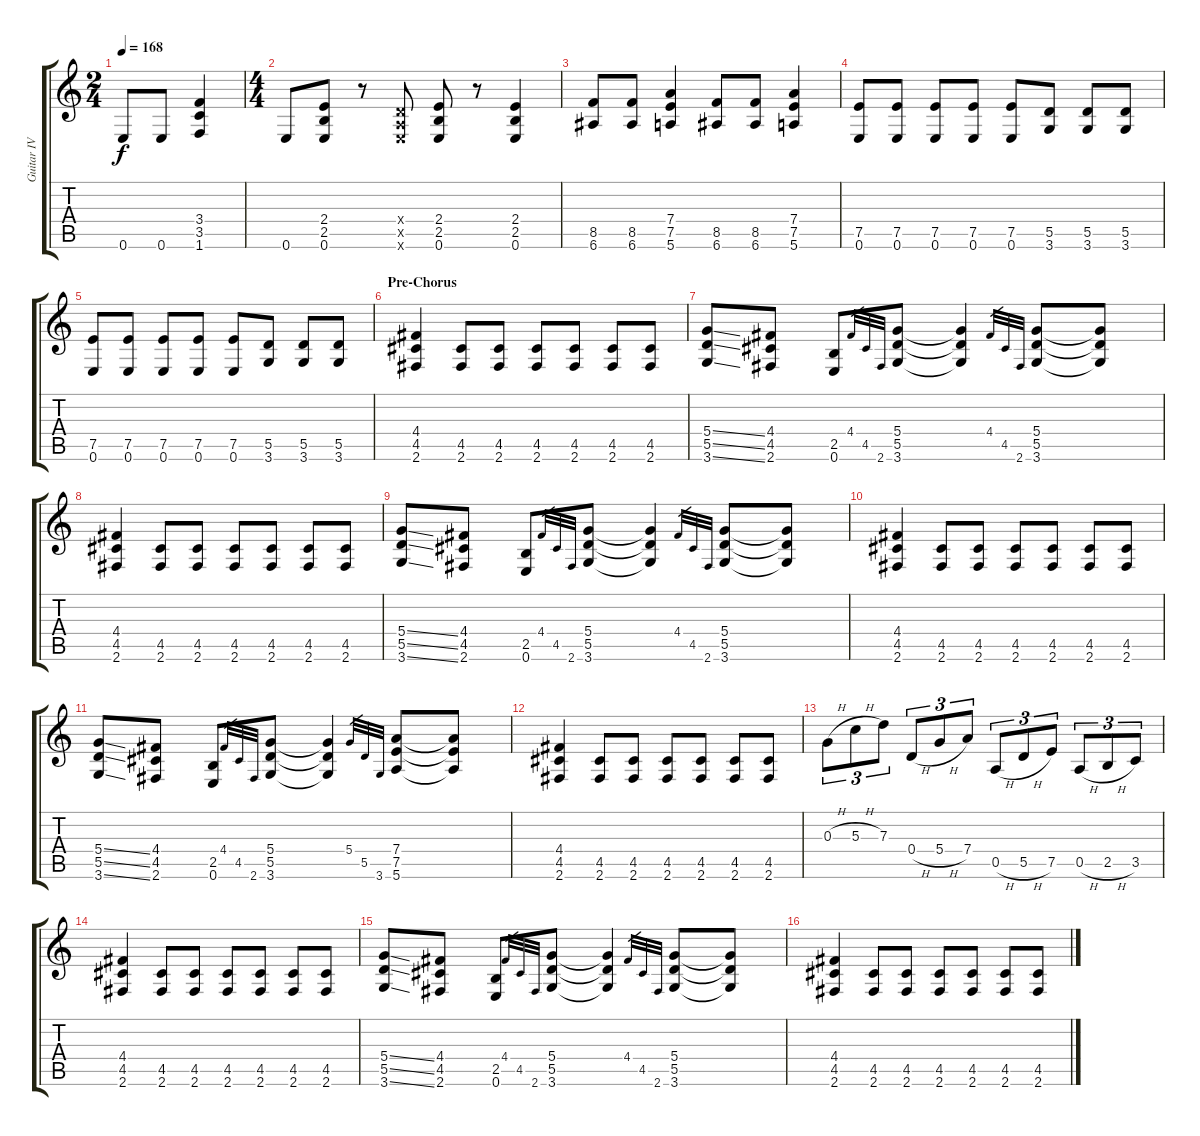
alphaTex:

\track ("Guitar IV Over/Dist" "Guitar IV ") {instrument distortionguitar}
\staff {score tabs}
\tuning (E4 B3 G3 D3 A2 E2) {hide}
\ts (2 4)
\tempo 168
\clef g2
\ks c
0.6.8{dy f} 0.6.8 (3.4 3.5 1.6).4 |
\ts (4 4)
0.6.8 (2.4 2.5 0.6).8 r.8 (0.4{x} 0.5{x} 0.6{x}).8 (2.4 2.5 0.6).8 r.8 (2.4 2.5 0.6).4 |
(8.5 6.6).8 (8.5 6.6).8 (7.4 7.5 5.6).4 (8.5 6.6).8 (8.5 6.6).8 (7.4 7.5 5.6).4 |
(7.5 0.6).8 (7.5 0.6).8 (7.5 0.6).8 (7.5 0.6).8 (7.5 0.6).8 (5.5 3.6).8 (5.5 3.6).8 (5.5 3.6).8 |
(7.5 0.6).8 (7.5 0.6).8 (7.5 0.6).8 (7.5 0.6).8 (7.5 0.6).8 (5.5 3.6).8 (5.5 3.6).8 (5.5 3.6).8 |
\section ("" "Pre-Chorus")
(4.4 4.5 2.6).4 (4.5 2.6).8 (4.5 2.6).8 (4.5 2.6).8 (4.5 2.6).8 (4.5 2.6).8 (4.5 2.6).8 |
(5.4{ss} 5.5{ss} 3.6{ss}).8 (4.4 4.5 2.6).8 (2.5 0.6).8 4.4.32{gr} 4.5.32{gr} 2.6.32{gr} (5.4 5.5 3.6).8 (5.4{t} 5.5{t} 3.6{t}).4 4.4.32{gr} 4.5.32{gr} 2.6.32{gr} (5.4 5.5 3.6).8 (5.4{t} 5.5{t} 3.6{t}).8 |
(4.4 4.5 2.6).4 (4.5 2.6).8 (4.5 2.6).8 (4.5 2.6).8 (4.5 2.6).8 (4.5 2.6).8 (4.5 2.6).8 |
(5.4{ss} 5.5{ss} 3.6{ss}).8 (4.4 4.5 2.6).8 (2.5 0.6).8 4.4.32{gr} 4.5.32{gr} 2.6.32{gr} (5.4 5.5 3.6).8 (5.4{t} 5.5{t} 3.6{t}).4 4.4.32{gr} 4.5.32{gr} 2.6.32{gr} (5.4 5.5 3.6).8 (5.4{t} 5.5{t} 3.6{t}).8 |
(4.4 4.5 2.6).4 (4.5 2.6).8 (4.5 2.6).8 (4.5 2.6).8 (4.5 2.6).8 (4.5 2.6).8 (4.5 2.6).8 |
(5.4{ss} 5.5{ss} 3.6{ss}).8 (4.4 4.5 2.6).8 (2.5 0.6).8 4.4.32{gr} 4.5.32{gr} 2.6.32{gr} (5.4 5.5 3.6).8 (5.4{t} 5.5{t} 3.6{t}).4 5.4.32{gr} 5.5.32{gr} 3.6.32{gr} (7.4 7.5 5.6).8 (7.4{t} 7.5{t} 5.6{t}).8 |
(4.4 4.5 2.6).4 (4.5 2.6).8 (4.5 2.6).8 (4.5 2.6).8 (4.5 2.6).8 (4.5 2.6).8 (4.5 2.6).8 |
0.3{h}.8{tu (3 2)} 5.3{h}.8{tu (3 2)} 7.3.8{tu (3 2)} 0.4{h}.8{tu (3 2)} 5.4{h}.8{tu (3 2)} 7.4.8{tu (3 2)} 0.5{h}.8{tu (3 2)} 5.5{h}.8{tu (3 2)} 7.5.8{tu (3 2)} 0.5{h}.8{tu (3 2)} 2.5{h}.8{tu (3 2)} 3.5.8{tu (3 2)} |
(4.4 4.5 2.6).4 (4.5 2.6).8 (4.5 2.6).8 (4.5 2.6).8 (4.5 2.6).8 (4.5 2.6).8 (4.5 2.6).8 |
(5.4{ss} 5.5{ss} 3.6{ss}).8 (4.4 4.5 2.6).8 (2.5 0.6).8 4.4.32{gr} 4.5.32{gr} 2.6.32{gr} (5.4 5.5 3.6).8 (5.4{t} 5.5{t} 3.6{t}).4 4.4.32{gr} 4.5.32{gr} 2.6.32{gr} (5.4 5.5 3.6).8 (5.4{t} 5.5{t} 3.6{t}).8 |
(4.4 4.5 2.6).4 (4.5 2.6).8 (4.5 2.6).8 (4.5 2.6).8 (4.5 2.6).8 (4.5 2.6).8 (4.5 2.6).8
